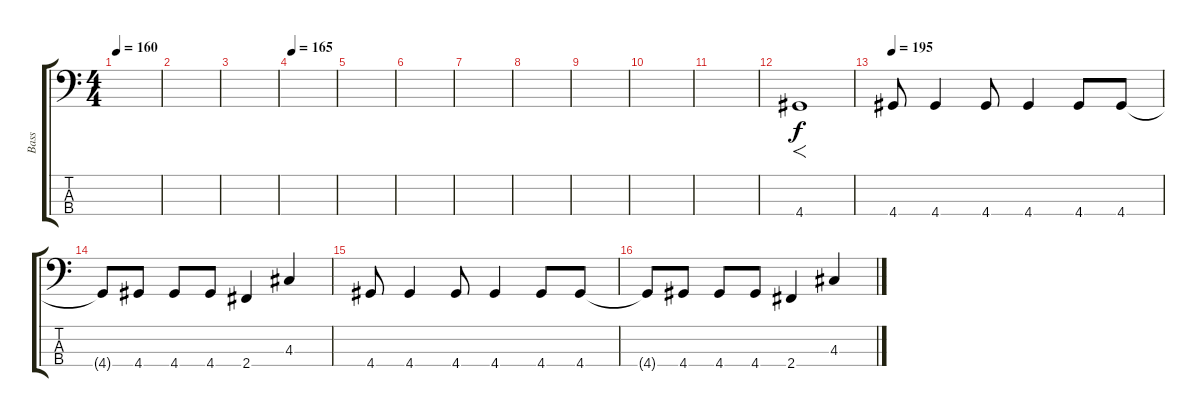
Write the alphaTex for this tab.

\track ("Bass" "Bass") {instrument electricbasspick}
\staff {score tabs}
\tuning (G2 D2 A1 E1) {hide}
\ts (4 4)
\tempo 160
\clef f4
\ks c
|
|
|
\tempo 165
|
|
|
|
|
|
|
|
4.4.1{f} |
\tempo 195
4.4.8 4.4.4 4.4.8 4.4.4 4.4.8 4.4.8 |
4.4{t}.8 4.4.8 4.4.8 4.4.8 2.4.4 4.3.4 |
4.4.8 4.4.4 4.4.8 4.4.4 4.4.8 4.4.8 |
4.4{t}.8 4.4.8 4.4.8 4.4.8 2.4.4 4.3.4
